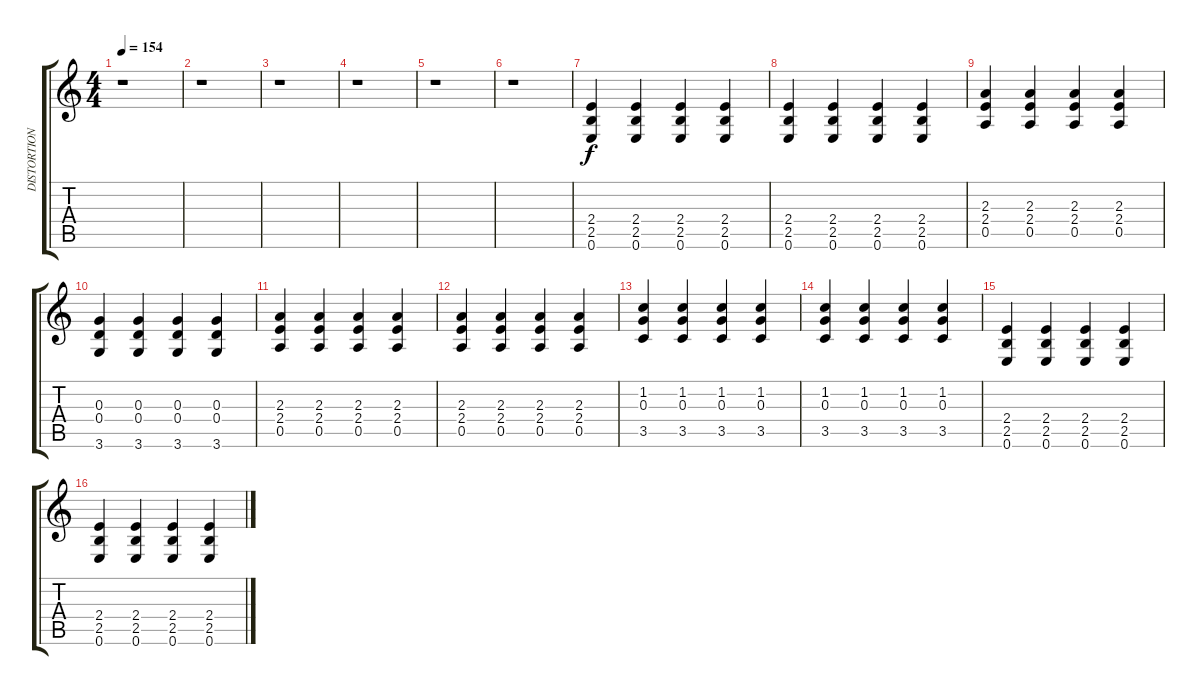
\track ("DISTORTION" "DISTORTION") {instrument distortionguitar}
\staff {score tabs}
\tuning (E4 B3 G3 D3 A2 E2) {hide}
\ts (4 4)
\tempo 154
\clef g2
\ks c
r.1{dy f} |
r.1 |
r.1 |
r.1 |
r.1 |
r.1 |
(2.4 2.5 0.6).4 (2.4 2.5 0.6).4 (2.4 2.5 0.6).4 (2.4 2.5 0.6).4 |
(2.4 2.5 0.6).4 (2.4 2.5 0.6).4 (2.4 2.5 0.6).4 (2.4 2.5 0.6).4 |
(2.3 2.4 0.5).4 (2.3 2.4 0.5).4 (2.3 2.4 0.5).4 (2.3 2.4 0.5).4 |
(0.3 0.4 3.6).4 (0.3 0.4 3.6).4 (0.3 0.4 3.6).4 (0.3 0.4 3.6).4 |
(2.3 2.4 0.5).4 (2.3 2.4 0.5).4 (2.3 2.4 0.5).4 (2.3 2.4 0.5).4 |
(2.3 2.4 0.5).4 (2.3 2.4 0.5).4 (2.3 2.4 0.5).4 (2.3 2.4 0.5).4 |
(1.2 0.3 3.5).4 (1.2 0.3 3.5).4 (1.2 0.3 3.5).4 (1.2 0.3 3.5).4 |
(1.2 0.3 3.5).4 (1.2 0.3 3.5).4 (1.2 0.3 3.5).4 (1.2 0.3 3.5).4 |
(2.4 2.5 0.6).4 (2.4 2.5 0.6).4 (2.4 2.5 0.6).4 (2.4 2.5 0.6).4 |
(2.4 2.5 0.6).4 (2.4 2.5 0.6).4 (2.4 2.5 0.6).4 (2.4 2.5 0.6).4
